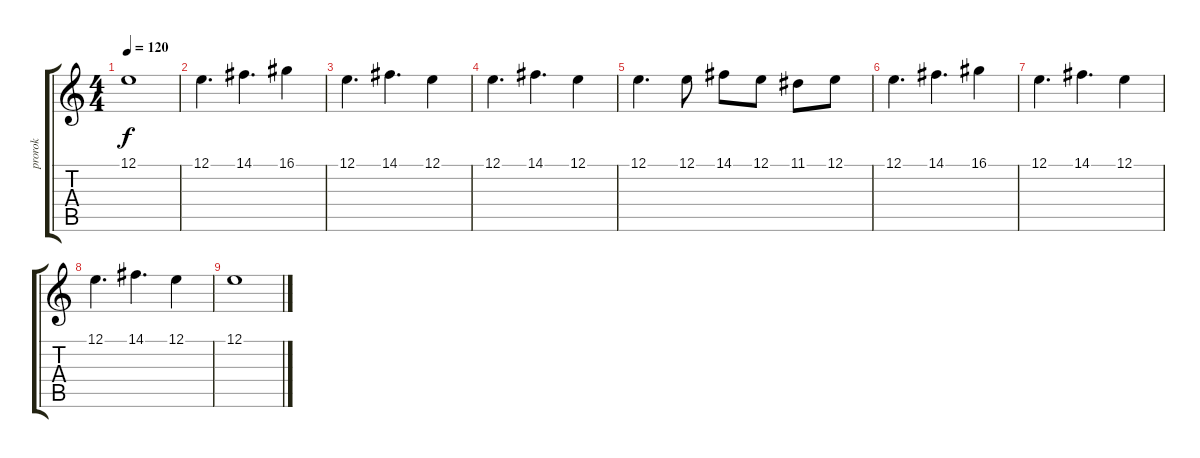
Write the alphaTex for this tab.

\track ("prorok" "prorok") {instrument fx5brightness}
\staff {score tabs}
\tuning (E4 B3 G3 D3 A2 E2) {hide}
\ts (4 4)
\tempo 120
\clef g2
\ks c
12.1.1{dy f} |
12.1.4{d} 14.1.4{d} 16.1.4 |
12.1.4{d} 14.1.4{d} 12.1.4 |
12.1.4{d} 14.1.4{d} 12.1.4 |
12.1.4{d} 12.1.8 14.1.8 12.1.8 11.1.8 12.1.8 |
12.1.4{d} 14.1.4{d} 16.1.4 |
12.1.4{d} 14.1.4{d} 12.1.4 |
12.1.4{d} 14.1.4{d} 12.1.4 |
12.1.1
